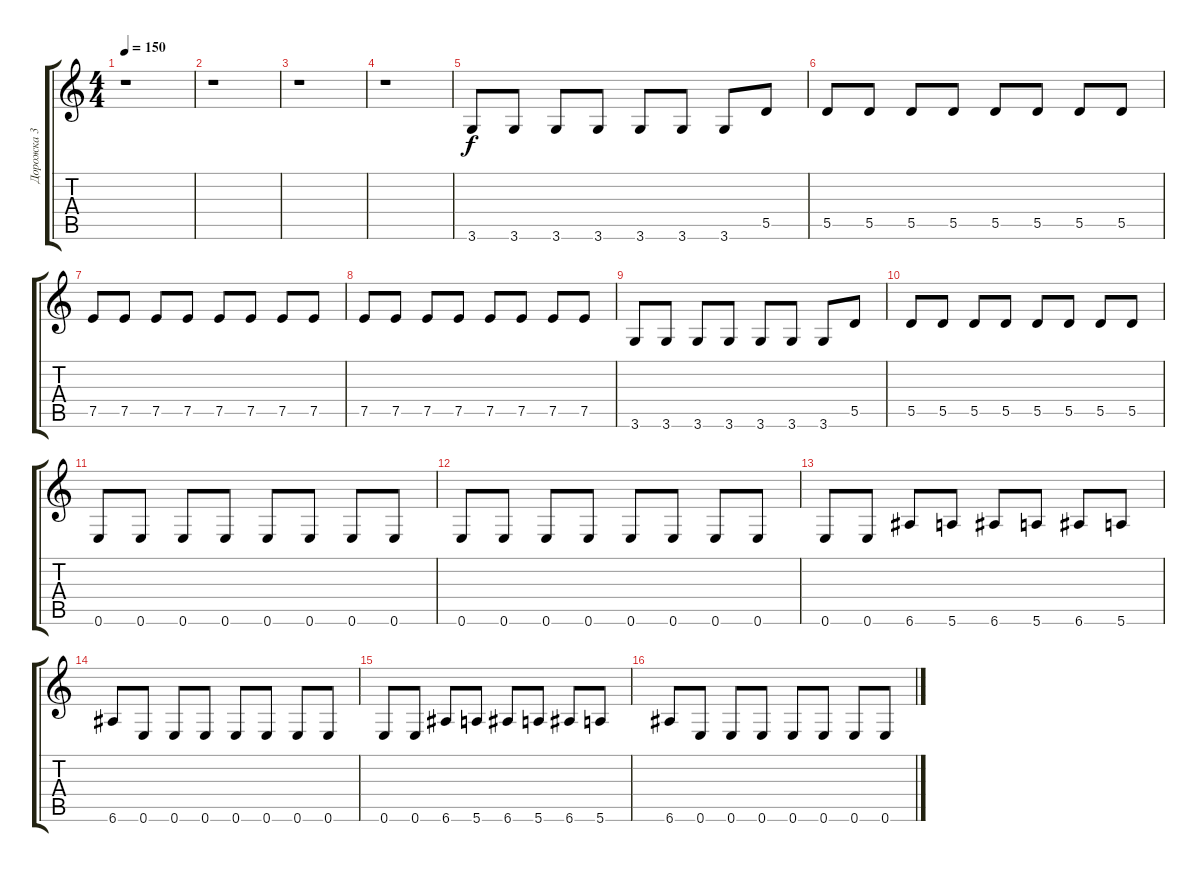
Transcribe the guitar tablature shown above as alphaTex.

\track ("Дорожка 3" "Дорожка 3") {instrument electricbasspick}
\staff {score tabs}
\tuning (E4 B3 G3 D3 A2 E2) {hide}
\ts (4 4)
\tempo 150
\clef g2
\ks c
r.1{dy f} |
r.1 |
r.1 |
r.1 |
3.6.8 3.6.8 3.6.8 3.6.8 3.6.8 3.6.8 3.6.8 5.5.8 |
5.5.8 5.5.8 5.5.8 5.5.8 5.5.8 5.5.8 5.5.8 5.5.8 |
7.5.8 7.5.8 7.5.8 7.5.8 7.5.8 7.5.8 7.5.8 7.5.8 |
7.5.8 7.5.8 7.5.8 7.5.8 7.5.8 7.5.8 7.5.8 7.5.8 |
3.6.8 3.6.8 3.6.8 3.6.8 3.6.8 3.6.8 3.6.8 5.5.8 |
5.5.8 5.5.8 5.5.8 5.5.8 5.5.8 5.5.8 5.5.8 5.5.8 |
0.6.8 0.6.8 0.6.8 0.6.8 0.6.8 0.6.8 0.6.8 0.6.8 |
0.6.8 0.6.8 0.6.8 0.6.8 0.6.8 0.6.8 0.6.8 0.6.8 |
0.6.8 0.6.8 6.6.8 5.6.8 6.6.8 5.6.8 6.6.8 5.6.8 |
6.6.8 0.6.8 0.6.8 0.6.8 0.6.8 0.6.8 0.6.8 0.6.8 |
0.6.8 0.6.8 6.6.8 5.6.8 6.6.8 5.6.8 6.6.8 5.6.8 |
6.6.8 0.6.8 0.6.8 0.6.8 0.6.8 0.6.8 0.6.8 0.6.8
